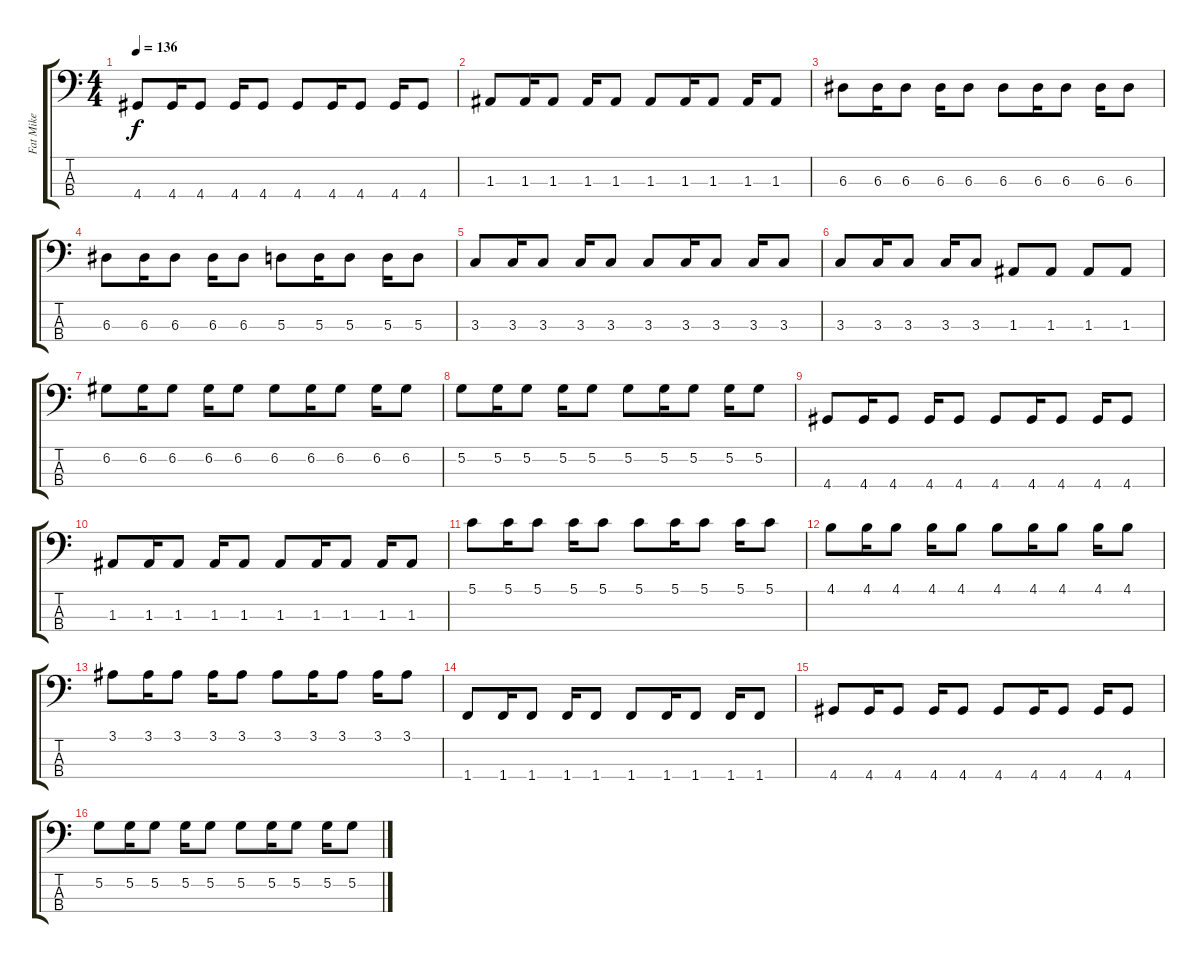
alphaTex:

\track ("Fat Mike" "Fat Mike") {instrument electricbasspick}
\staff {score tabs}
\tuning (G2 D2 A1 E1) {hide}
\ts (4 4)
\tempo 136
\clef f4
\ks c
4.4.8{dy f} 4.4.16 4.4.8 4.4.16 4.4.8 4.4.8 4.4.16 4.4.8 4.4.16 4.4.8 |
1.3.8 1.3.16 1.3.8 1.3.16 1.3.8 1.3.8 1.3.16 1.3.8 1.3.16 1.3.8 |
6.3.8 6.3.16 6.3.8 6.3.16 6.3.8 6.3.8 6.3.16 6.3.8 6.3.16 6.3.8 |
6.3.8 6.3.16 6.3.8 6.3.16 6.3.8 5.3.8 5.3.16 5.3.8 5.3.16 5.3.8 |
3.3.8 3.3.16 3.3.8 3.3.16 3.3.8 3.3.8 3.3.16 3.3.8 3.3.16 3.3.8 |
3.3.8 3.3.16 3.3.8 3.3.16 3.3.8 1.3.8 1.3.8 1.3.8 1.3.8 |
6.2.8 6.2.16 6.2.8 6.2.16 6.2.8 6.2.8 6.2.16 6.2.8 6.2.16 6.2.8 |
5.2.8 5.2.16 5.2.8 5.2.16 5.2.8 5.2.8 5.2.16 5.2.8 5.2.16 5.2.8 |
4.4.8 4.4.16 4.4.8 4.4.16 4.4.8 4.4.8 4.4.16 4.4.8 4.4.16 4.4.8 |
1.3.8 1.3.16 1.3.8 1.3.16 1.3.8 1.3.8 1.3.16 1.3.8 1.3.16 1.3.8 |
5.1.8 5.1.16 5.1.8 5.1.16 5.1.8 5.1.8 5.1.16 5.1.8 5.1.16 5.1.8 |
4.1.8 4.1.16 4.1.8 4.1.16 4.1.8 4.1.8 4.1.16 4.1.8 4.1.16 4.1.8 |
3.1.8 3.1.16 3.1.8 3.1.16 3.1.8 3.1.8 3.1.16 3.1.8 3.1.16 3.1.8 |
1.4.8 1.4.16 1.4.8 1.4.16 1.4.8 1.4.8 1.4.16 1.4.8 1.4.16 1.4.8 |
4.4.8 4.4.16 4.4.8 4.4.16 4.4.8 4.4.8 4.4.16 4.4.8 4.4.16 4.4.8 |
5.2.8 5.2.16 5.2.8 5.2.16 5.2.8 5.2.8 5.2.16 5.2.8 5.2.16 5.2.8
